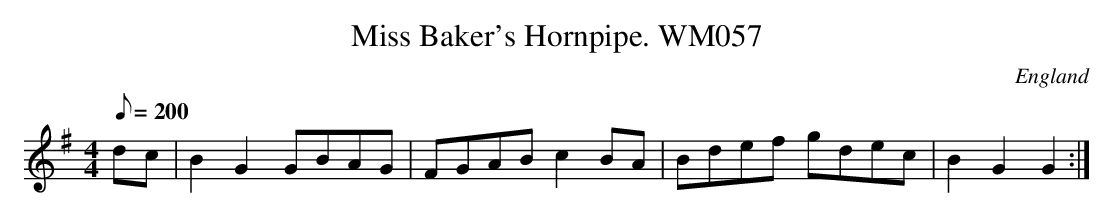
X:1
T:Miss Baker's Hornpipe. WM057
M:4/4
L:1/8
Q:200
O:England
K:G
d-c|B2G2GBAG|FGABc2BA|Bdef gdec|B2G2G2:|]
